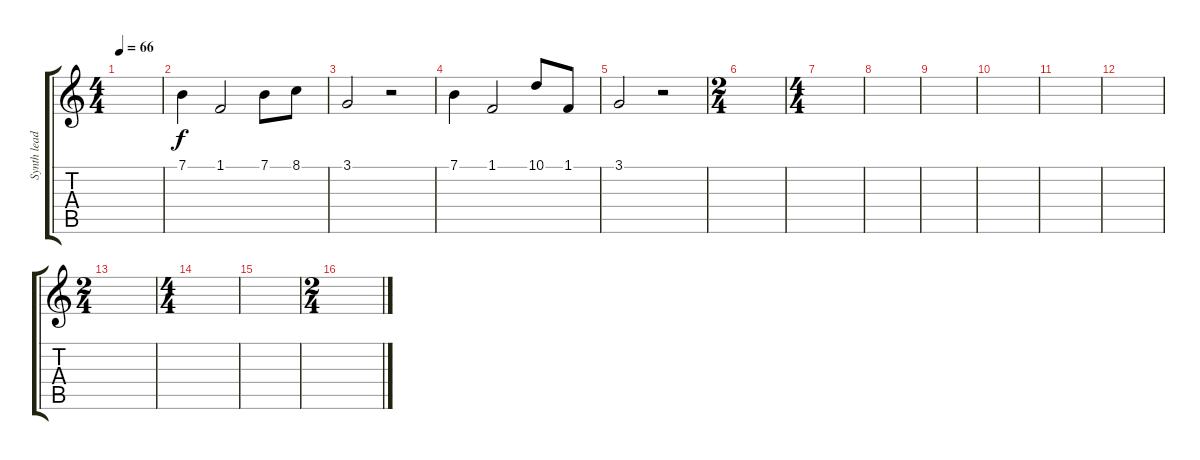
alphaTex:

\track ("Synth lead" "Synth lead") {instrument synthstrings2}
\staff {score tabs}
\tuning (E4 B3 G3 D3 A2 E2) {hide}
\ts (4 4)
\tempo 66
\clef g2
\ks c
|
7.1.4 1.1.2 7.1.8 8.1.8 |
3.1.2 r.2 |
7.1.4 1.1.2 10.1.8 1.1.8 |
3.1.2 r.2 |
\ts (2 4)
|
\ts (4 4)
|
|
|
|
|
|
\ts (2 4)
|
\ts (4 4)
|
|
\ts (2 4)
